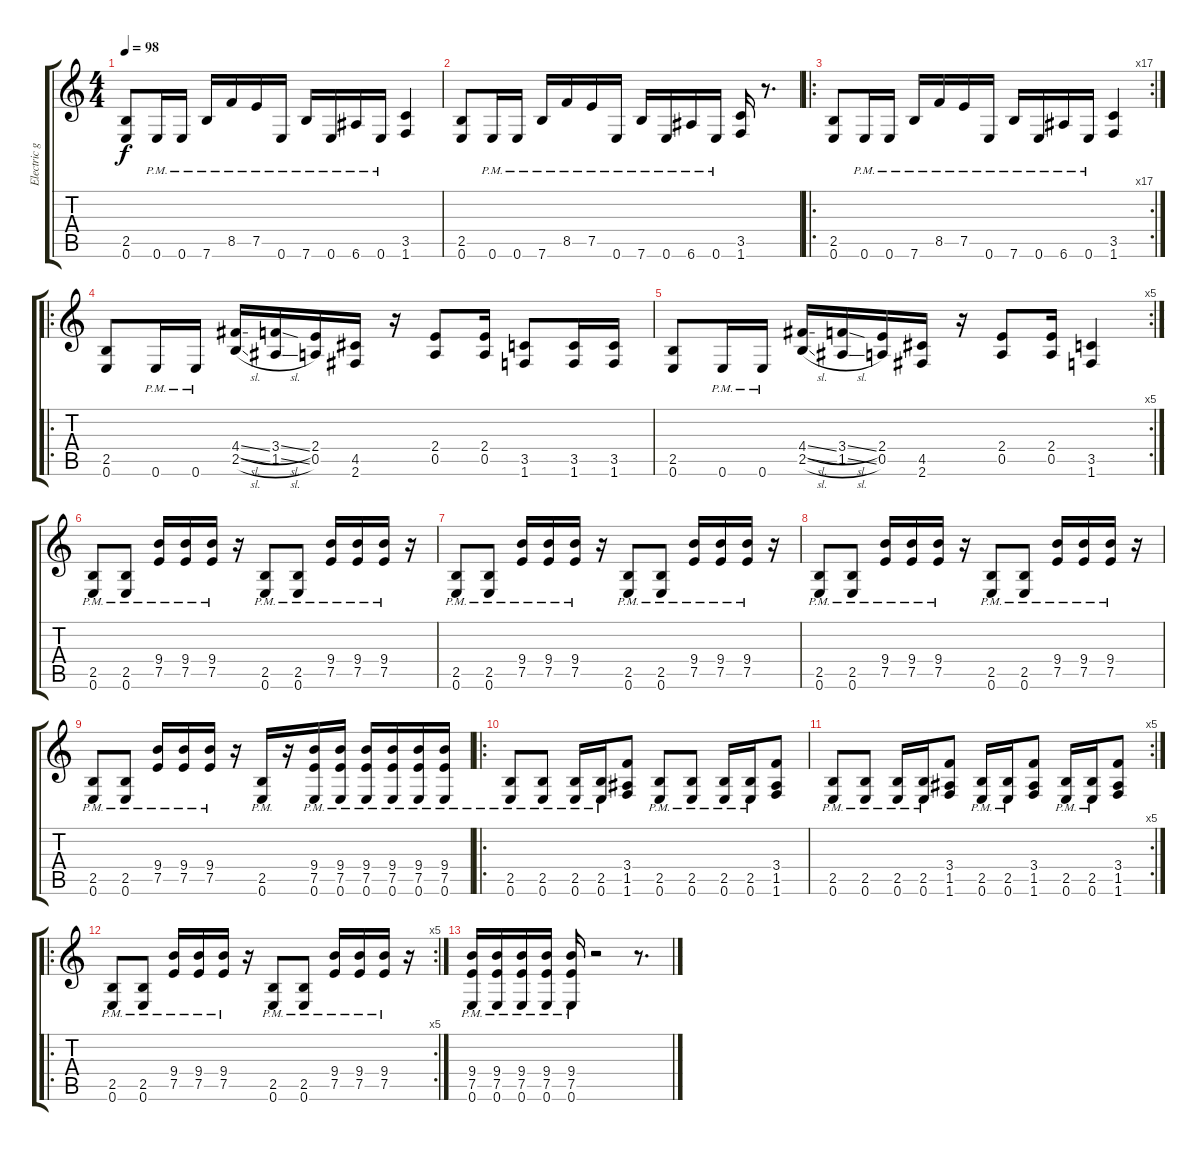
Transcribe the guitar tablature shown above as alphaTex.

\track ("Electric guitare" "Electric g") {instrument overdrivenguitar}
\staff {score tabs}
\tuning (E4 B3 G3 D3 A2 E2) {hide}
\ts (4 4)
\tempo 98
\clef g2
\ks c
(2.5 0.6).8{dy f} 0.6{pm}.16 0.6{pm}.16 7.6{pm}.16 8.5{pm}.16 7.5{pm}.16 0.6{pm}.16 7.6{pm}.16 0.6{pm}.16 6.6{pm}.16 0.6{pm}.16 (3.5 1.6).4 |
(2.5 0.6).8 0.6{pm}.16 0.6{pm}.16 7.6{pm}.16 8.5{pm}.16 7.5{pm}.16 0.6{pm}.16 7.6{pm}.16 0.6{pm}.16 6.6{pm}.16 0.6{pm}.16 (3.5 1.6).16 r.8{d} |
\ro
\rc 17
(2.5 0.6).8 0.6{pm}.16 0.6{pm}.16 7.6{pm}.16 8.5{pm}.16 7.5{pm}.16 0.6{pm}.16 7.6{pm}.16 0.6{pm}.16 6.6{pm}.16 0.6{pm}.16 (3.5 1.6).4 |
\ro
(2.5 0.6).8 0.6{pm}.16 0.6{pm}.16 (4.4{sl} 2.5{sl}).16 (3.4{sl} 1.5{sl}).16 (2.4 0.5).16 (4.5 2.6).16 r.16 (2.4 0.5).8 (2.4 0.5).16 (3.5 1.6).8 (3.5 1.6).16 (3.5 1.6).16 |
\rc 5
(2.5 0.6).8 0.6{pm}.16 0.6{pm}.16 (4.4{sl} 2.5{sl}).16 (3.4{sl} 1.5{sl}).16 (2.4 0.5).16 (4.5 2.6).16 r.16 (2.4 0.5).8 (2.4 0.5).16 (3.5 1.6).4 |
(2.5{pm} 0.6{pm}).8 (2.5{pm} 0.6{pm}).8 (9.4{pm} 7.5{pm}).16 (9.4{pm} 7.5{pm}).16 (9.4{pm} 7.5{pm}).16 r.16 (2.5{pm} 0.6{pm}).8 (2.5{pm} 0.6{pm}).8 (9.4{pm} 7.5{pm}).16 (9.4{pm} 7.5{pm}).16 (9.4{pm} 7.5{pm}).16 r.16 |
(2.5{pm} 0.6{pm}).8 (2.5{pm} 0.6{pm}).8 (9.4{pm} 7.5{pm}).16 (9.4{pm} 7.5{pm}).16 (9.4{pm} 7.5{pm}).16 r.16 (2.5{pm} 0.6{pm}).8 (2.5{pm} 0.6{pm}).8 (9.4{pm} 7.5{pm}).16 (9.4{pm} 7.5{pm}).16 (9.4{pm} 7.5{pm}).16 r.16 |
(2.5{pm} 0.6{pm}).8 (2.5{pm} 0.6{pm}).8 (9.4{pm} 7.5{pm}).16 (9.4{pm} 7.5{pm}).16 (9.4{pm} 7.5{pm}).16 r.16 (2.5{pm} 0.6{pm}).8 (2.5{pm} 0.6{pm}).8 (9.4{pm} 7.5{pm}).16 (9.4{pm} 7.5{pm}).16 (9.4{pm} 7.5{pm}).16 r.16 |
(2.5{pm} 0.6{pm}).8 (2.5{pm} 0.6{pm}).8 (9.4{pm} 7.5{pm}).16 (9.4{pm} 7.5{pm}).16 (9.4{pm} 7.5{pm}).16 r.16 (2.5{pm} 0.6{pm}).16 r.16 (9.4{pm} 7.5{pm} 0.6{pm}).16 (9.4{pm} 7.5{pm} 0.6{pm}).16 (9.4{pm} 7.5{pm} 0.6{pm}).16 (9.4{pm} 7.5{pm} 0.6{pm}).16 (9.4{pm} 7.5{pm} 0.6{pm}).16 (9.4{pm} 7.5{pm} 0.6{pm}).16 |
\ro
(2.5{pm} 0.6{pm}).8 (2.5{pm} 0.6{pm}).8 (2.5{pm} 0.6{pm}).16 (2.5{pm} 0.6{pm}).16 (3.4 1.5 1.6).8 (2.5{pm} 0.6{pm}).8 (2.5{pm} 0.6{pm}).8 (2.5{pm} 0.6{pm}).16 (2.5{pm} 0.6{pm}).16 (3.4 1.5 1.6).8 |
\rc 5
(2.5{pm} 0.6{pm}).8 (2.5{pm} 0.6{pm}).8 (2.5{pm} 0.6{pm}).16 (2.5{pm} 0.6{pm}).16 (3.4 1.5 1.6).8 (2.5{pm} 0.6{pm}).16 (2.5{pm} 0.6{pm}).16 (3.4 1.5 1.6).8 (2.5{pm} 0.6{pm}).16 (2.5{pm} 0.6{pm}).16 (3.4 1.5 1.6).8 |
\ro
\rc 5
(2.5{pm} 0.6{pm}).8 (2.5{pm} 0.6{pm}).8 (9.4{pm} 7.5{pm}).16 (9.4{pm} 7.5{pm}).16 (9.4{pm} 7.5{pm}).16 r.16 (2.5{pm} 0.6{pm}).8 (2.5{pm} 0.6{pm}).8 (9.4{pm} 7.5{pm}).16 (9.4{pm} 7.5{pm}).16 (9.4{pm} 7.5{pm}).16 r.16 |
(9.4{pm} 7.5{pm} 0.6{pm}).16 (9.4{pm} 7.5{pm} 0.6{pm}).16 (9.4{pm} 7.5{pm} 0.6{pm}).16 (9.4{pm} 7.5{pm} 0.6{pm}).16 (9.4{pm} 7.5{pm} 0.6{pm}).16 r.2 r.8{d}
